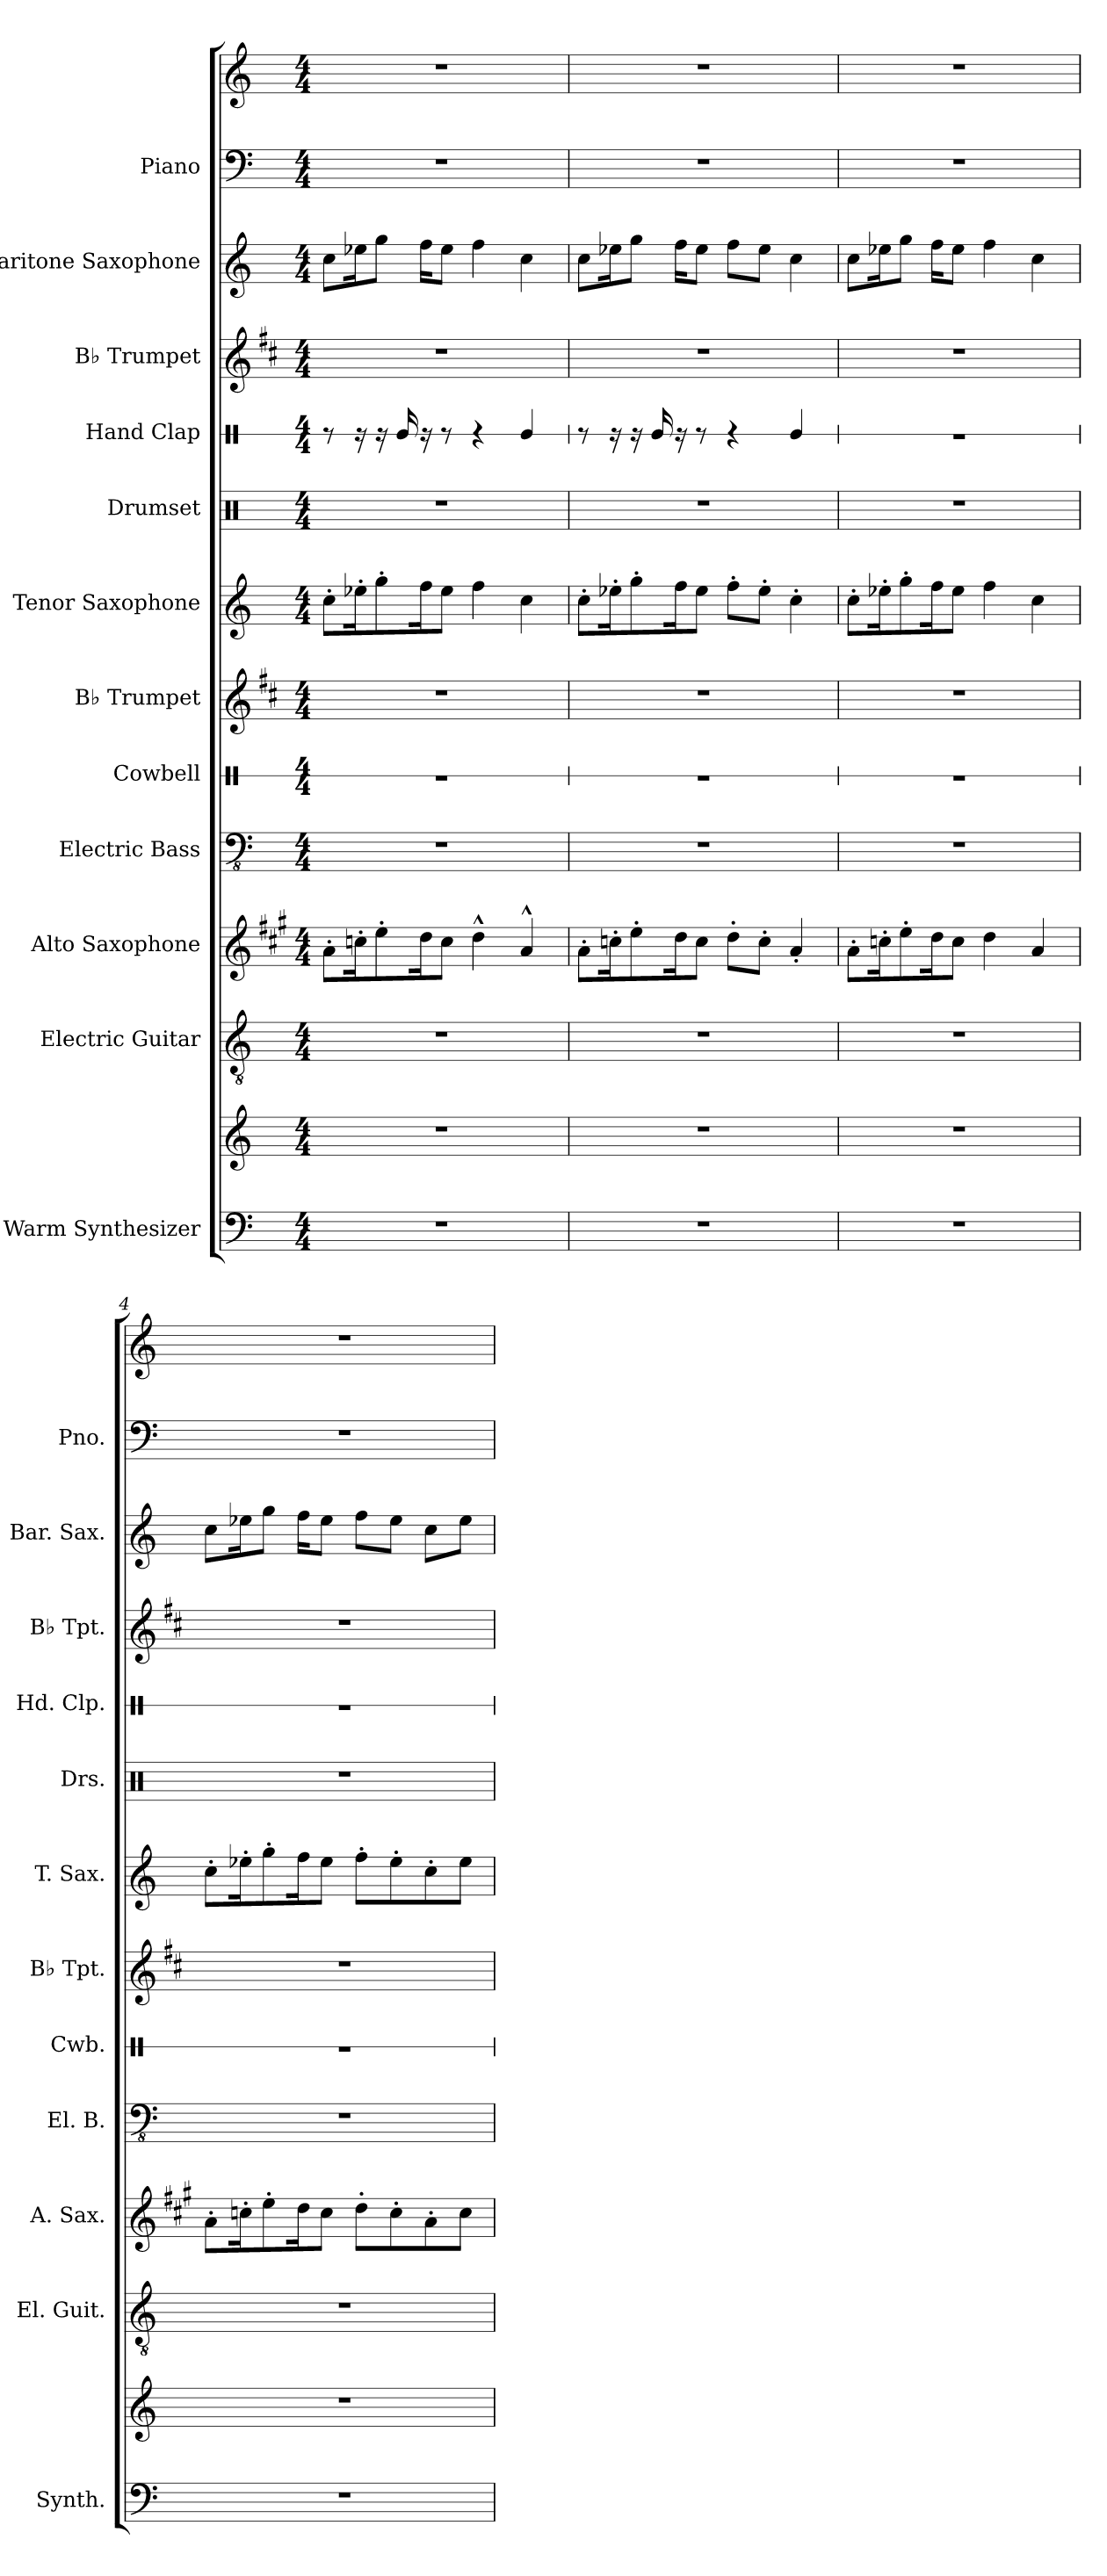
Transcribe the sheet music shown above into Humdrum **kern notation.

**kern	**kern	**kern	**kern	**kern	**kern	**kern	**kern	**kern	**kern	**kern	**kern	**kern	**kern
*part12	*part12	*part11	*part10	*part9	*part8	*part7	*part6	*part5	*part4	*part3	*part2	*part1	*part1
*staff14	*staff13	*staff12	*staff11	*staff10	*staff9	*staff8	*staff7	*staff6	*staff5	*staff4	*staff3	*staff2	*staff1
*I"Warm Synthesizer	*	*I"Electric Guitar	*I"Alto Saxophone	*I"Electric Bass	*I"Cowbell	*I"B♭ Trumpet	*I"Tenor Saxophone	*I"Drumset	*I"Hand Clap	*I"B♭ Trumpet	*I"Baritone Saxophone	*I"Piano	*
*I'Synth.	*	*I'El. Guit.	*I'A. Sax.	*I'El. B.	*I'Cwb.	*I'B♭ Tpt.	*I'T. Sax.	*I'Drs.	*I'Hd. Clp.	*I'B♭ Tpt.	*I'Bar. Sax.	*I'Pno.	*
*	*	*	*	*	*stria1	*	*	*	*stria1	*	*	*	*
*clefF4	*clefG2	*clefGv2	*clefG2	*clefFv4	*clefX	*clefG2	*clefG2	*clefX	*clefX	*clefG2	*clefG2	*clefF4	*clefG2
*	*	*	*ITrd5c9	*	*	*ITrd1c2	*ITrd8c14	*	*	*ITrd1c2	*ITrd12c21	*	*
*k[]	*k[]	*k[]	*k[]	*k[]	*k[]	*k[]	*k[]	*k[]	*k[]	*k[]	*k[]	*k[]	*k[]
*M4/4	*M4/4	*M4/4	*M4/4	*M4/4	*M4/4	*M4/4	*M4/4	*M4/4	*M4/4	*M4/4	*M4/4	*M4/4	*M4/4
*MM118	*MM118	*MM118	*MM118	*MM118	*MM118	*MM118	*MM118	*MM118	*MM118	*MM118	*MM118	*MM118	*MM118
=1	=1	=1	=1	=1	=1	=1	=1	=1	=1	=1	=1	=1	=1
1r	1r	1r	8c'\L	1r	1r	1r	8c'\L	1r	8r	1r	8c\L	1r	1r
.	.	.	16e-X'\K	.	.	.	16e-X'\K	.	16r	.	16e-X\K	.	.
.	.	.	8g'\	.	.	.	8g'\	.	16r	.	8g\J	.	.
.	.	.	.	.	.	.	.	.	16Re/	.	.	.	.
.	.	.	16f\K	.	.	.	16f\K	.	16r	.	16f\KL	.	.
.	.	.	8e-\J	.	.	.	8e-\J	.	8r	.	8e-\J	.	.
.	.	.	4f^^\	.	.	.	4f\	.	4r	.	4f\	.	.
.	.	.	4c^^/	.	.	.	4c\	.	4Re/	.	4c\	.	.
=2	=2	=2	=2	=2	=2	=2	=2	=2	=2	=2	=2	=2	=2
1r	1r	1r	8c'\L	1r	1r	1r	8c'\L	1r	8r	1r	8c\L	1r	1r
.	.	.	16e-X'\K	.	.	.	16e-X'\K	.	16r	.	16e-X\K	.	.
.	.	.	8g'\	.	.	.	8g'\	.	16r	.	8g\J	.	.
.	.	.	.	.	.	.	.	.	16Re/	.	.	.	.
.	.	.	16f\K	.	.	.	16f\K	.	16r	.	16f\KL	.	.
.	.	.	8e-\J	.	.	.	8e-\J	.	8r	.	8e-\J	.	.
.	.	.	8f'\L	.	.	.	8f'\L	.	4r	.	8f\L	.	.
.	.	.	8e-'\J	.	.	.	8e-'\J	.	.	.	8e-\J	.	.
.	.	.	4c'/	.	.	.	4c'\	.	4Re/	.	4c\	.	.
=3	=3	=3	=3	=3	=3	=3	=3	=3	=3	=3	=3	=3	=3
1r	1r	1r	8c'\L	1r	1r	1r	8c'\L	1r	1r	1r	8c\L	1r	1r
.	.	.	16e-X'\K	.	.	.	16e-X'\K	.	.	.	16e-X\K	.	.
.	.	.	8g'\	.	.	.	8g'\	.	.	.	8g\J	.	.
.	.	.	16f\K	.	.	.	16f\K	.	.	.	16f\KL	.	.
.	.	.	8e-\J	.	.	.	8e-\J	.	.	.	8e-\J	.	.
.	.	.	4f\	.	.	.	4f\	.	.	.	4f\	.	.
.	.	.	4c/	.	.	.	4c\	.	.	.	4c\	.	.
!!LO:PB:g=z
=4	=4	=4	=4	=4	=4	=4	=4	=4	=4	=4	=4	=4	=4
1r	1r	1r	8c'\L	1r	1r	1r	8c'\L	1r	1r	1r	8c\L	1r	1r
.	.	.	16e-X'\K	.	.	.	16e-X'\K	.	.	.	16e-X\K	.	.
.	.	.	8g'\	.	.	.	8g'\	.	.	.	8g\J	.	.
.	.	.	16f\K	.	.	.	16f\K	.	.	.	16f\KL	.	.
.	.	.	8e-\J	.	.	.	8e-\J	.	.	.	8e-\J	.	.
.	.	.	8f'\L	.	.	.	8f'\L	.	.	.	8f\L	.	.
.	.	.	8e-'\	.	.	.	8e-'\	.	.	.	8e-\J	.	.
.	.	.	8c'\	.	.	.	8c'\	.	.	.	8c\L	.	.
.	.	.	8e-\J	.	.	.	8e-\J	.	.	.	8e-\J	.	.
=	=	=	=	=	=	=	=	=	=	=	=	=	=
*-	*-	*-	*-	*-	*-	*-	*-	*-	*-	*-	*-	*-	*-
